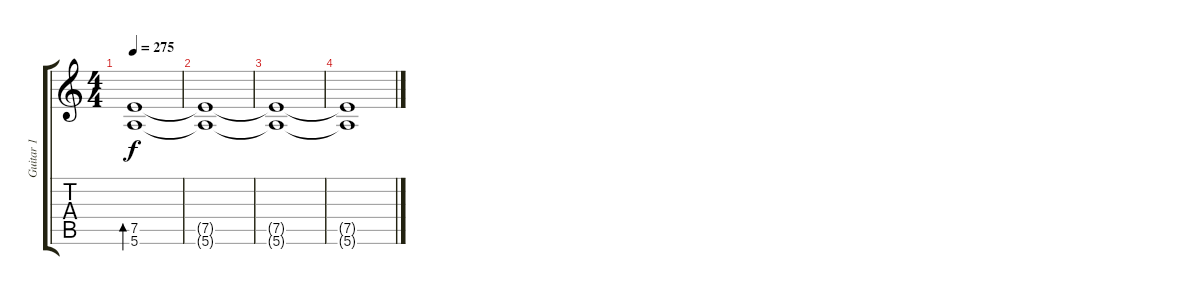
\track ("Guitar 1" "Guitar 1") {instrument distortionguitar}
\staff {score tabs}
\tuning (E4 B3 G3 D3 A2 E2) {hide}
\ts (4 4)
\tempo 275
\clef g2
\ks c
(7.5 5.6).1{bd 240 dy f} |
(7.5{t} 5.6{t}).1 |
(7.5{t} 5.6{t}).1 |
(7.5{t} 5.6{t}).1
